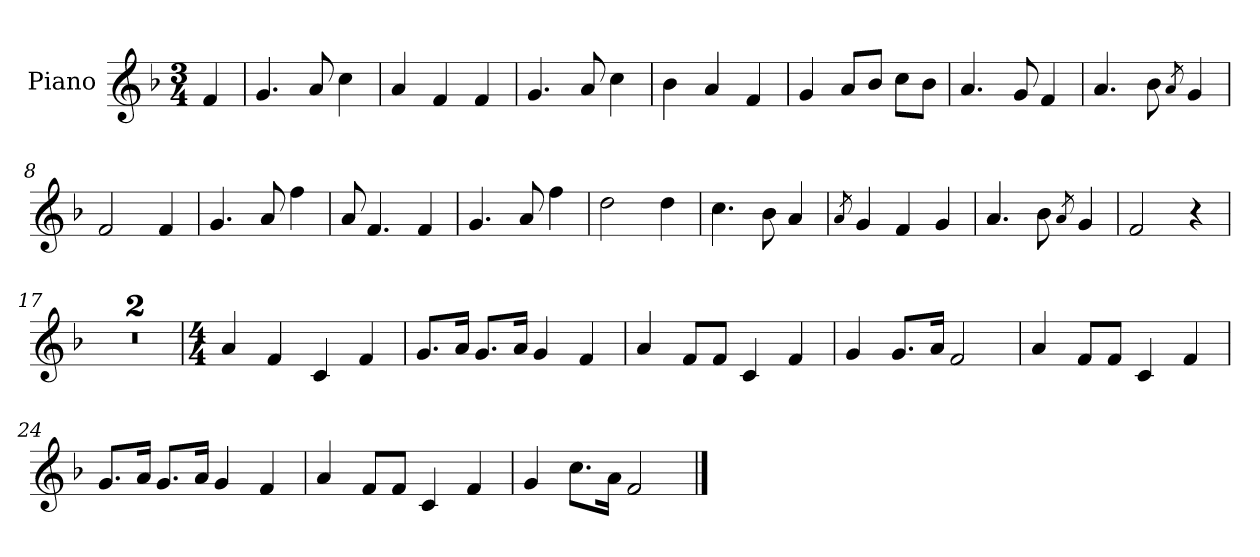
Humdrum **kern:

**kern
*part1
*staff1
*I"Piano
*I'Pno.
*clefG2
*k[b-]
*M3/4
=
4f/
=1
4.g/
8a/
4cc\
=2
4a/
4f/
4f/
=3
4.g/
8a/
4cc\
=4
4b-\
4a/
4f/
=5
4g/
8a/L
8b-/J
8cc\L
8b-\J
=6
4.a/
8g/
4f/
=7
4.a/
8b-\
8qa/
4g/
=8
2f/
4f/
=9
4.g/
8a/
4ff\
=10
8a/
4.f/
4f/
=11
4.g/
8a/
4ff\
=12
2dd\
4dd\
=13
4.cc\
8b-\
4a/
=14
8qa/
4g/
4f/
4g/
=15
4.a/
8b-\
8qa/
4g/
=16
2f/
4r
=17
2.r
=18
2.r
=19
*M4/4
4a/
4f/
4c/
4f/
=20
8.g/L
16a/Jk
8.g/L
16a/Jk
4g/
4f/
=21
4a/
8f/L
8f/J
4c/
4f/
=22
4g/
8.g/L
16a/Jk
2f/
=23
4a/
8f/L
8f/J
4c/
4f/
=24
8.g/L
16a/Jk
8.g/L
16a/Jk
4g/
4f/
=25
4a/
8f/L
8f/J
4c/
4f/
=26
4g/
8.cc\L
16a\Jk
2f/
==
*-
